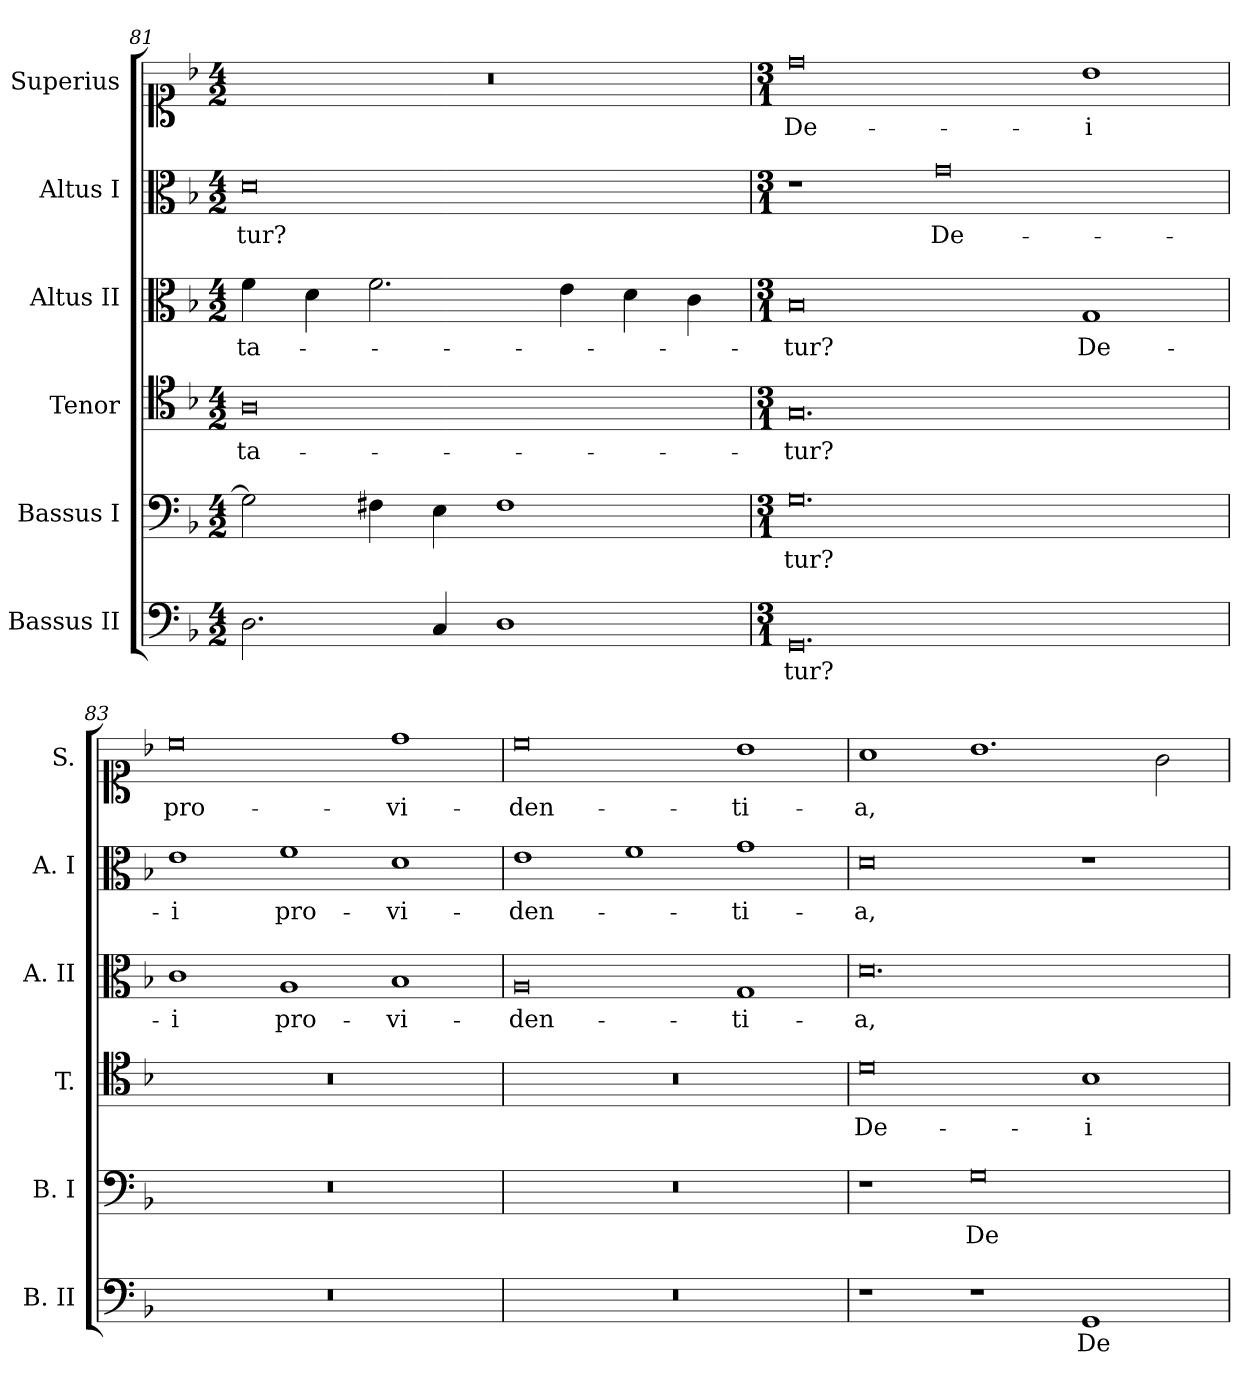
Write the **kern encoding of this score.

**kern	**text	**kern	**text	**kern	**text	**kern	**text	**kern	**text	**kern	**text
*part6	*part6	*part5	*part5	*part4	*part4	*part3	*part3	*part2	*part2	*part1	*part1
*staff6	*staff6	*staff5	*staff5	*staff4	*staff4	*staff3	*staff3	*staff2	*staff2	*staff1	*staff1
*I"Bassus II	*	*I"Bassus I	*	*I"Tenor	*	*I"Altus II	*	*I"Altus I	*	*I"Superius	*
*I'B. II	*	*I'B.  I	*	*I'T.	*	*I'A. II	*	*I'A. I	*	*I'S.	*
*clefF4	*	*clefF4	*	*clefC4	*	*clefC3	*	*clefC3	*	*clefC1	*
*k[b-]	*	*k[b-]	*	*k[b-]	*	*k[b-]	*	*k[b-]	*	*k[b-]	*
*F:	*	*F:	*	*F:	*	*F:	*	*F:	*	*F:	*
*M4/2	*	*M4/2	*	*M4/2	*	*M4/2	*	*M4/2	*	*M4/2	*
=81	=81	=81	=81	=81	=81	=81	=81	=81	=81	=81	=81
2.D\	.	2G\]	.	0A	-ta-	4f\	-ta-	0d	-tur?	0r	.
.	.	.	.	.	.	4d\	.	.	.	.	.
.	.	4F#i\	.	.	.	2.f\	.	.	.	.	.
4C/	.	4E\	.	.	.	.	.	.	.	.	.
1D	.	1F#i	.	.	.	.	.	.	.	.	.
.	.	.	.	.	.	4e\	.	.	.	.	.
.	.	.	.	.	.	4d\	.	.	.	.	.
.	.	.	.	.	.	4c\	.	.	.	.	.
=82	=82	=82	=82	=82	=82	=82	=82	=82	=82	=82	=82
*M3/1	*	*M3/1	*	*M3/1	*	*M3/1	*	*M3/1	*	*M3/1	*
0.GG	-tur?	0.G	-tur?	0.G	-tur?	0B-	-tur?	1r	.	0dd	De-
.	.	.	.	.	.	.	.	0g	De-	.	.
.	.	.	.	.	.	1G	De-	.	.	1b-	-i
=83	=83	=83	=83	=83	=83	=83	=83	=83	=83	=83	=83
0.r	.	0.r	.	0.r	.	1c	-i	1e	-i	0cc	pro-
.	.	.	.	.	.	1A	pro-	1f	pro-	.	.
.	.	.	.	.	.	1B-	-vi-	1d	-vi-	1dd	-vi-
=84	=84	=84	=84	=84	=84	=84	=84	=84	=84	=84	=84
0.r	.	0.r	.	0.r	.	0A	-den-	1e	-den-	0cc	-den-
.	.	.	.	.	.	.	.	1f	.	.	.
.	.	.	.	.	.	1G	-ti-	1g	-ti-	1b-	-ti-
=85	=85	=85	=85	=85	=85	=85	=85	=85	=85	=85	=85
1r	.	1r	.	0d	De-	0.d	-a,	0d	-a,	1a	-a,
1r	.	0G	De-	.	.	.	.	.	.	1.b-	.
1GG	De-	.	.	1B-	-i	.	.	1r	.	.	.
.	.	.	.	.	.	.	.	.	.	2g\	.
=	=	=	=	=	=	=	=	=	=	=	=
*-	*-	*-	*-	*-	*-	*-	*-	*-	*-	*-	*-
